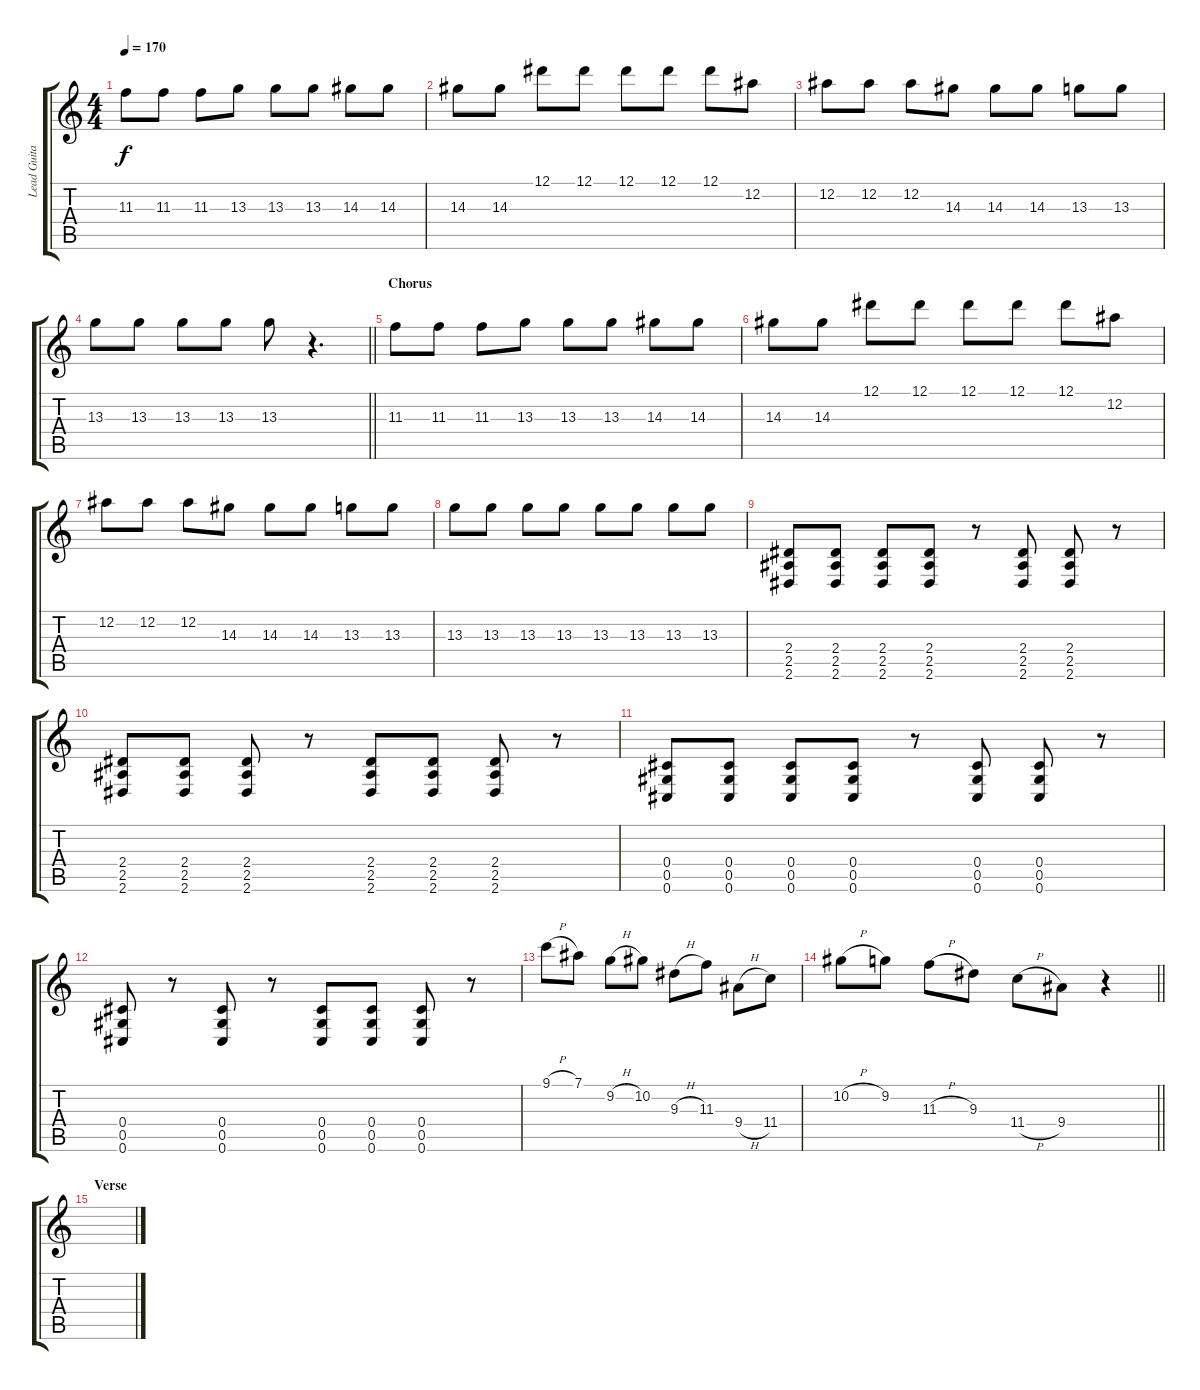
\track ("Lead Guitar" "Lead Guita") {instrument distortionguitar}
\staff {score tabs}
\tuning (Eb4 Bb3 Gb3 Db3 Ab2 Db2) {hide}
\ts (4 4)
\tempo 170
\clef g2
\ks c
11.3.8{dy f} 11.3.8 11.3.8 13.3.8 13.3.8 13.3.8 14.3.8 14.3.8 |
14.3.8 14.3.8 12.1.8 12.1.8 12.1.8 12.1.8 12.1.8 12.2.8 |
12.2.8 12.2.8 12.2.8 14.3.8 14.3.8 14.3.8 13.3.8 13.3.8 |
\barLineRight lightlight
13.3.8 13.3.8 13.3.8 13.3.8 13.3.8 r.4{d} |
\section ("" "Chorus")
11.3.8 11.3.8 11.3.8 13.3.8 13.3.8 13.3.8 14.3.8 14.3.8 |
14.3.8 14.3.8 12.1.8 12.1.8 12.1.8 12.1.8 12.1.8 12.2.8 |
12.2.8 12.2.8 12.2.8 14.3.8 14.3.8 14.3.8 13.3.8 13.3.8 |
13.3.8 13.3.8 13.3.8 13.3.8 13.3.8 13.3.8 13.3.8 13.3.8 |
(2.4 2.5 2.6).8 (2.4 2.5 2.6).8 (2.4 2.5 2.6).8 (2.4 2.5 2.6).8 r.8 (2.4 2.5 2.6).8 (2.4 2.5 2.6).8 r.8 |
(2.4 2.5 2.6).8 (2.4 2.5 2.6).8 (2.4 2.5 2.6).8 r.8 (2.4 2.5 2.6).8 (2.4 2.5 2.6).8 (2.4 2.5 2.6).8 r.8 |
(0.4 0.5 0.6).8 (0.4 0.5 0.6).8 (0.4 0.5 0.6).8 (0.4 0.5 0.6).8 r.8 (0.4 0.5 0.6).8 (0.4 0.5 0.6).8 r.8 |
(0.4 0.5 0.6).8 r.8 (0.4 0.5 0.6).8 r.8 (0.4 0.5 0.6).8 (0.4 0.5 0.6).8 (0.4 0.5 0.6).8 r.8 |
9.1{h}.8 7.1.8 9.2{h}.8 10.2.8 9.3{h}.8 11.3.8 9.4{h}.8{beam Down} 11.4.8{beam Down} |
\barLineRight lightlight
10.2{h}.8 9.2.8 11.3{h}.8 9.3.8 11.4{h}.8 9.4.8 r.4 |
\section ("" "Verse")
